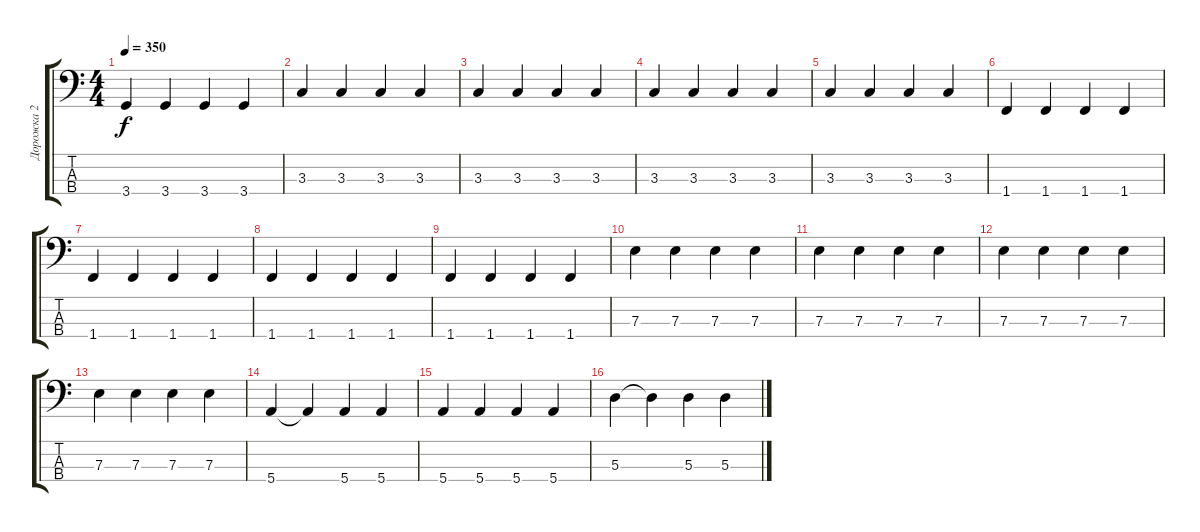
\track ("Дорожка 2" "Дорожка 2") {instrument electricbasspick}
\staff {score tabs}
\tuning (G2 D2 A1 E1) {hide}
\ts (4 4)
\tempo 350
\clef f4
\ks c
3.4.4{dy f} 3.4.4 3.4.4 3.4.4 |
3.3.4 3.3.4 3.3.4 3.3.4 |
3.3.4 3.3.4 3.3.4 3.3.4 |
3.3.4 3.3.4 3.3.4 3.3.4 |
3.3.4 3.3.4 3.3.4 3.3.4 |
1.4.4 1.4.4 1.4.4 1.4.4 |
1.4.4 1.4.4 1.4.4 1.4.4 |
1.4.4 1.4.4 1.4.4 1.4.4 |
1.4.4 1.4.4 1.4.4 1.4.4 |
7.3.4 7.3.4 7.3.4 7.3.4 |
7.3.4 7.3.4 7.3.4 7.3.4 |
7.3.4 7.3.4 7.3.4 7.3.4 |
7.3.4 7.3.4 7.3.4 7.3.4 |
5.4.4 5.4{t}.4 5.4.4 5.4.4 |
5.4.4 5.4.4 5.4.4 5.4.4 |
5.3.4 5.3{t}.4 5.3.4 5.3.4
